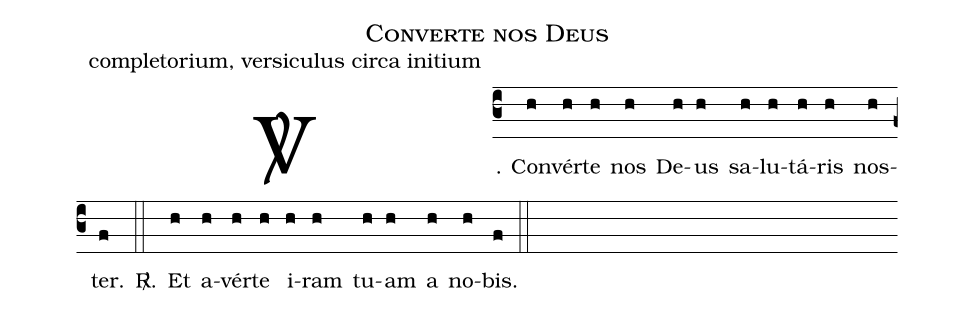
name: Converte nos Deus;
office-part: completorium, versiculus circa initium;
%%
(c3)
<sp>V/</sp>. {Con}(h)vér(h)te(h) nos(h) De(h)us(h) sa(h)lu(h)tá(h)ris(h) nos(h)ter.(f) <sp>R/</sp>.(::)
Et(h) a(h)vér(h)te(h) i(h)ram(h) tu(h)am(h) a(h) no(h)bis.(f) (::)
